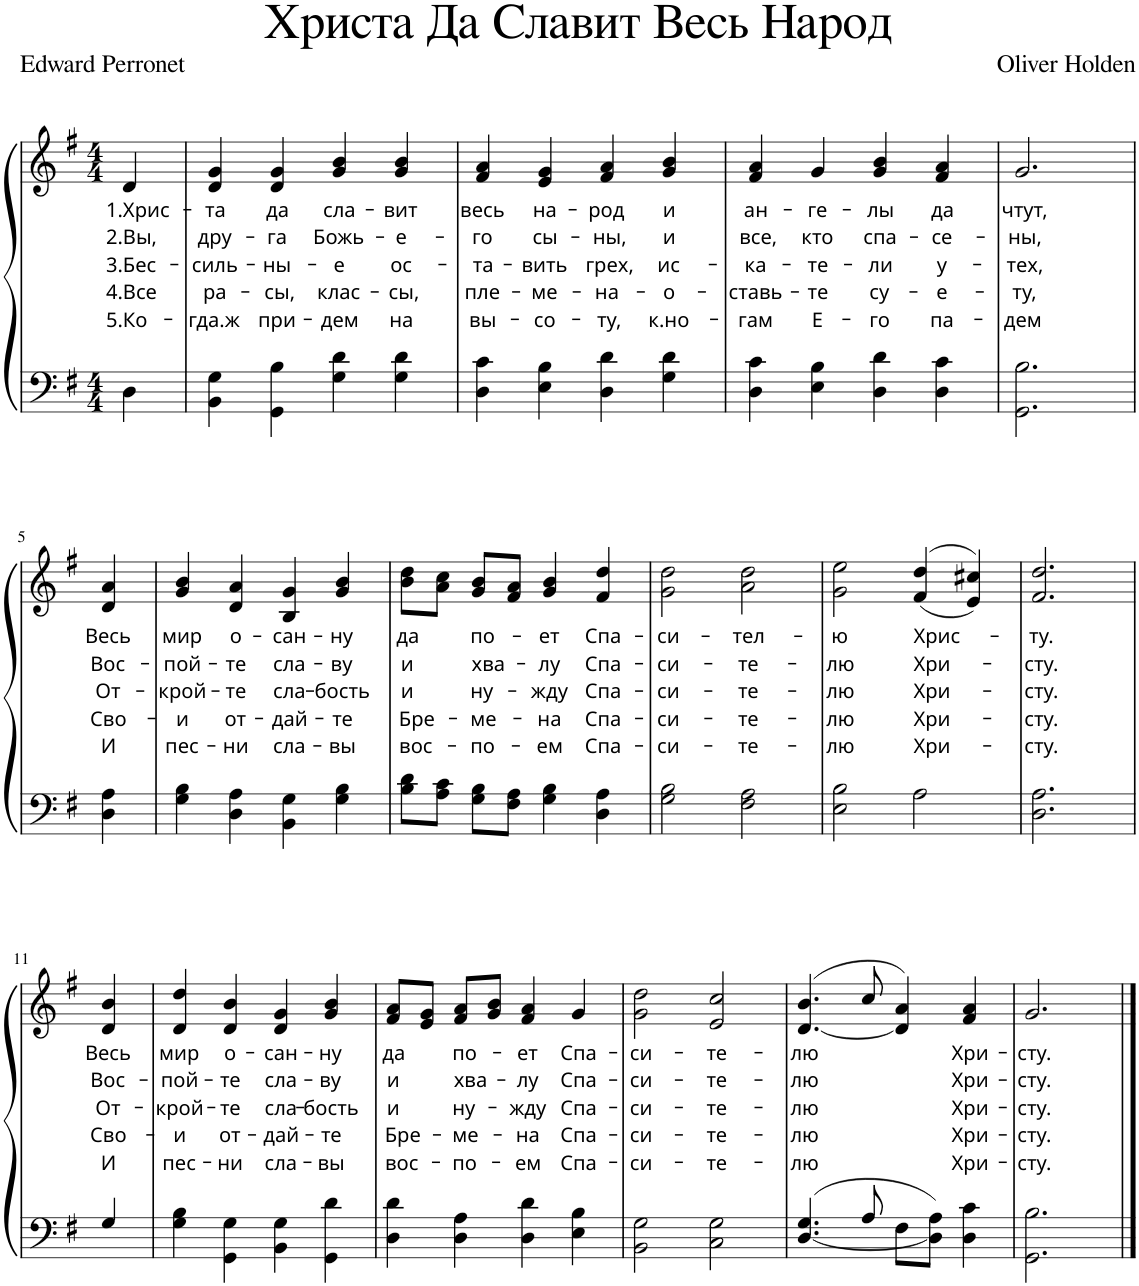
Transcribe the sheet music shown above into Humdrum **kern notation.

**kern	**kern	**text	**text	**text	**text	**text
*part1	*part1	*part1	*part1	*part1	*part1	*part1
*staff2	*staff1	*staff1	*staff1	*staff1	*staff1	*staff1
*I"Piano	*	*	*	*	*	*
*I'Pno.	*	*	*	*	*	*
*clefF4	*clefG2	*	*	*	*	*
*k[f#]	*k[f#]	*	*	*	*	*
*M4/4	*M4/4	*	*	*	*	*
=	=	=	=	=	=	=
!	!	!LO:LY:b	!LO:LY:b	!LO:LY:b	!LO:LY:b	!LO:LY:b
4D\	4d/	1.Хрис-	2.Вы,	3.Бес-	4.Все	5.Ко-
=1	=1	=1	=1	=1	=1	=1
!	!	!LO:LY:b	!LO:LY:b	!LO:LY:b	!LO:LY:b	!LO:LY:b
4BB\ 4G\	4d/ 4g/	-та	дру-	-силь-	ра-	-гда.ж
!	!	!LO:LY:b	!LO:LY:b	!LO:LY:b	!LO:LY:b	!LO:LY:b
4GG\ 4B\	4d/ 4g/	да	-га	-ны-	-сы,	при-
!	!	!LO:LY:b	!LO:LY:b	!LO:LY:b	!LO:LY:b	!LO:LY:b
4G\ 4d\	4g/ 4b/	сла-	Божь-	-е	клас-	-дем
!	!	!LO:LY:b	!LO:LY:b	!LO:LY:b	!LO:LY:b	!LO:LY:b
4G\ 4d\	4g/ 4b/	-вит	-е-	ос-	-сы,	на
=2	=2	=2	=2	=2	=2	=2
!	!	!LO:LY:b	!LO:LY:b	!LO:LY:b	!LO:LY:b	!LO:LY:b
4D\ 4c\	4f#/ 4a/	весь	-го	-та-	пле-	вы-
!	!	!LO:LY:b	!LO:LY:b	!LO:LY:b	!LO:LY:b	!LO:LY:b
4E\ 4B\	4e/ 4g/	на-	сы-	-вить	-ме-	-со-
!	!	!LO:LY:b	!LO:LY:b	!LO:LY:b	!LO:LY:b	!LO:LY:b
4D\ 4d\	4f#/ 4a/	-род	-ны,	грех,	-на-	-ту,
!	!	!LO:LY:b	!LO:LY:b	!LO:LY:b	!LO:LY:b	!LO:LY:b
4G\ 4d\	4g/ 4b/	и	и	ис-	-о-	к.но-
=3	=3	=3	=3	=3	=3	=3
!	!	!LO:LY:b	!LO:LY:b	!LO:LY:b	!LO:LY:b	!LO:LY:b
4D\ 4c\	4f#/ 4a/	ан-	все,	-ка-	-ставь-	-гам
!	!	!LO:LY:b	!LO:LY:b	!LO:LY:b	!LO:LY:b	!LO:LY:b
4E\ 4B\	4g/	-ге-	кто	-те-	-те	Е-
!	!	!LO:LY:b	!LO:LY:b	!LO:LY:b	!LO:LY:b	!LO:LY:b
4D\ 4d\	4g/ 4b/	-лы	спа-	-ли	су-	-го
!	!	!LO:LY:b	!LO:LY:b	!LO:LY:b	!LO:LY:b	!LO:LY:b
4D\ 4c\	4f#/ 4a/	да	-се-	у-	-е-	па-
=4	=4	=4	=4	=4	=4	=4
!	!	!LO:LY:b	!LO:LY:b	!LO:LY:b	!LO:LY:b	!LO:LY:b
2.GG\ 2.B\	2.g/	чтут,	-ны,	-тех,	-ту,	-дем
!!LO:LB:g=z
=5	=5	=5	=5	=5	=5	=5
!	!	!LO:LY:b	!LO:LY:b	!LO:LY:b	!LO:LY:b	!LO:LY:b
4D\ 4A\	4d/ 4a/	Весь	Вос-	От-	Сво-	И
=6	=6	=6	=6	=6	=6	=6
!	!	!LO:LY:b	!LO:LY:b	!LO:LY:b	!LO:LY:b	!LO:LY:b
4G\ 4B\	4g/ 4b/	мир	-пой-	-крой-	-и	пес-
!	!	!LO:LY:b	!LO:LY:b	!LO:LY:b	!LO:LY:b	!LO:LY:b
4D\ 4A\	4d/ 4a/	о-	-те	-те	от-	-ни
!	!	!LO:LY:b	!LO:LY:b	!LO:LY:b	!LO:LY:b	!LO:LY:b
4BB\ 4G\	4B/ 4g/	-сан-	сла-	сла-	-дай-	сла-
!	!	!LO:LY:b	!LO:LY:b	!LO:LY:b	!LO:LY:b	!LO:LY:b
4G\ 4B\	4g/ 4b/	-ну	-ву	-бость	-те	-вы
=7	=7	=7	=7	=7	=7	=7
!	!	!LO:LY:b	!LO:LY:b	!LO:LY:b	!LO:LY:b	!LO:LY:b
8B\ 8d\L	8b\ 8dd\L	да	и	и	Бре-	вос-
8A\ 8c\J	8a\ 8cc\J	.	.	.	.	.
!	!	!LO:LY:b	!LO:LY:b	!LO:LY:b	!LO:LY:b	!LO:LY:b
8G\ 8B\L	8g/ 8b/L	по-	хва-	ну-	-ме-	-по-
8F#\ 8A\J	8f#/ 8a/J	.	.	.	.	.
!	!	!LO:LY:b	!LO:LY:b	!LO:LY:b	!LO:LY:b	!LO:LY:b
4G\ 4B\	4g/ 4b/	-ет	-лу	жду	-на	-ем
!	!	!LO:LY:b	!LO:LY:b	!LO:LY:b	!LO:LY:b	!LO:LY:b
4D\ 4A\	4f#/ 4dd/	Спа-	Спа-	Спа-	Спа-	Спа-
=8	=8	=8	=8	=8	=8	=8
!	!	!LO:LY:b	!LO:LY:b	!LO:LY:b	!LO:LY:b	!LO:LY:b
2G\ 2B\	2g\ 2dd\	-си-	-си-	-си-	-си-	-си-
!	!	!LO:LY:b	!LO:LY:b	!LO:LY:b	!LO:LY:b	!LO:LY:b
2F#\ 2A\	2a\ 2dd\	-тел-	-те-	-те-	-те-	-те-
=9	=9	=9	=9	=9	=9	=9
!	!	!LO:LY:b	!LO:LY:b	!LO:LY:b	!LO:LY:b	!LO:LY:b
2E\ 2B\	2g\ 2ee\	-ю	-лю	-лю	-лю	-лю
!	!	!LO:LY:b	!LO:LY:b	!LO:LY:b	!LO:LY:b	!LO:LY:b
2A\	(<(>4f#/ 4dd/	Хрис-	Хри-	Хри-	Хри-	Хри-
.	4e/ 4cc#X/))	.	.	.	.	.
=10	=10	=10	=10	=10	=10	=10
!	!	!LO:LY:b	!LO:LY:b	!LO:LY:b	!LO:LY:b	!LO:LY:b
2.D\ 2.A\	2.f#/ 2.dd/	-ту.	-сту.	-сту.	-сту.	-сту.
!!LO:LB:g=z
=11	=11	=11	=11	=11	=11	=11
!	!	!LO:LY:b	!LO:LY:b	!LO:LY:b	!LO:LY:b	!LO:LY:b
4G/	4d/ 4b/	Весь	Вос-	От-	Сво-	И
=12	=12	=12	=12	=12	=12	=12
!	!	!LO:LY:b	!LO:LY:b	!LO:LY:b	!LO:LY:b	!LO:LY:b
4G\ 4B\	4d/ 4dd/	мир	-пой-	-крой-	-и	пес-
!	!	!LO:LY:b	!LO:LY:b	!LO:LY:b	!LO:LY:b	!LO:LY:b
4GG\ 4G\	4d/ 4b/	о-	-те	-те	от-	-ни
!	!	!LO:LY:b	!LO:LY:b	!LO:LY:b	!LO:LY:b	!LO:LY:b
4BB\ 4G\	4d/ 4g/	-сан-	сла-	сла-	-дай-	сла-
!	!	!LO:LY:b	!LO:LY:b	!LO:LY:b	!LO:LY:b	!LO:LY:b
4GG\ 4d\	4g/ 4b/	-ну	-ву	-бость	-те	-вы
=13	=13	=13	=13	=13	=13	=13
!	!	!LO:LY:b	!LO:LY:b	!LO:LY:b	!LO:LY:b	!LO:LY:b
4D\ 4d\	8f#/ 8a/L	да	и	и	Бре-	вос-
.	8e/ 8g/J	.	.	.	.	.
!	!	!LO:LY:b	!LO:LY:b	!LO:LY:b	!LO:LY:b	!LO:LY:b
4D\ 4A\	8f#/ 8a/L	по-	хва-	ну-	-ме-	-по-
.	8g/ 8b/J	.	.	.	.	.
!	!	!LO:LY:b	!LO:LY:b	!LO:LY:b	!LO:LY:b	!LO:LY:b
4D\ 4d\	4f#/ 4a/	-ет	-лу	-жду	-на	-ем
!	!	!LO:LY:b	!LO:LY:b	!LO:LY:b	!LO:LY:b	!LO:LY:b
4E\ 4B\	4g/	Спа-	Спа-	Спа-	Спа-	Спа-
=14	=14	=14	=14	=14	=14	=14
!	!	!LO:LY:b	!LO:LY:b	!LO:LY:b	!LO:LY:b	!LO:LY:b
2BB\ 2G\	2g\ 2dd\	-си-	-си-	-си-	-си-	-си-
!	!	!LO:LY:b	!LO:LY:b	!LO:LY:b	!LO:LY:b	!LO:LY:b
2C\ 2G\	2e/ 2cc/	-те-	-те-	-те-	-те-	-те-
=15	=15	=15	=15	=15	=15	=15
!	!	!LO:LY:b	!LO:LY:b	!LO:LY:b	!LO:LY:b	!LO:LY:b
[4.D/ 4.G/	(>[4.d/ 4.b/	-лю	-лю	-лю	-лю	-лю
8A/	8cc/	.	.	.	.	.
8F#\L	4d/] 4a/)	.	.	.	.	.
8D\] 8A\J	.	.	.	.	.	.
!	!	!LO:LY:b	!LO:LY:b	!LO:LY:b	!LO:LY:b	!LO:LY:b
4D\ 4c\	4f#/ 4a/	Хри-	Хри-	Хри-	Хри-	Хри-
=16	=16	=16	=16	=16	=16	=16
!	!	!LO:LY:b	!LO:LY:b	!LO:LY:b	!LO:LY:b	!LO:LY:b
2.GG\ 2.B\	2.g/	-сту.	-сту.	-сту.	-сту.	-сту.
==	==	==	==	==	==	==
*-	*-	*-	*-	*-	*-	*-
